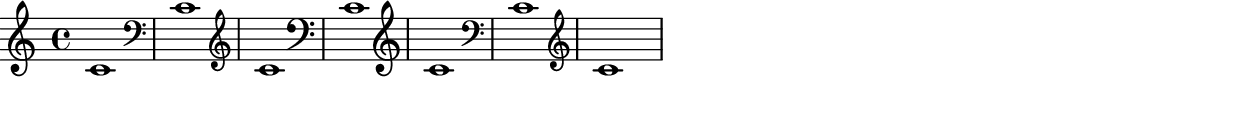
%% Generated by lilypond-book.py
%% Options: [exampleindent=10.16\mm,indent=0\mm,line-width=160\mm]
\include "lilypond-book-preamble.ly"


% ****************************************************************
% Start cut-&-pastable-section
% ****************************************************************



\paper {
  indent = 0\mm
  line-width = 160\mm
  % offset the left padding, also add 1mm as lilypond creates cropped
  % images with a little space on the right
  line-width = #(- line-width (* mm  3.000000) (* mm 1))
}

\layout {
  
}





% ****************************************************************
% ly snippet:
% ****************************************************************
\sourcefilename "keep-change-clefs-full-sized.ly"
\sourcefileline 0
%% DO NOT EDIT this file manually; it is automatically
%% generated from LSR http://lsr.dsi.unimi.it
%% Make any changes in LSR itself, or in Documentation/snippets/new/ ,
%% and then run scripts/auxiliar/makelsr.py
%%
%% This file is in the public domain.
\version "2.14.2"

\header {
  lsrtags = "pitches, tweaks-and-overrides"

%% Translation of GIT committish: 6977ddc9a3b63ea810eaecb864269c7d847ccf98
  texidoces = "
Cuando se produce un cambio de clave, el símbolo de clave se imprime a
un tamaño menor que la clave inicial.  Esto se puede ajustar con
@code{full-size-change}.

"
  doctitlees = "Mantener el tamaño del símbolo en los cambios de clave"



  texidoc = "
When a clef is changed, the clef sign displayed is smaller than the
initial clef.  This can be overridden with @code{full-size-change}.

"
  doctitle = "Keep change clefs full sized"
} % begin verbatim


\relative c' {
  \clef "treble"
  c1
  \clef "bass"
  c1
  \clef "treble"
  c1
  \override Staff.Clef #'full-size-change = ##t
  \clef "bass"
  c1
  \clef "treble"
  c1
  \revert Staff.Clef #'full-size-change
  \clef "bass"
  c1
  \clef "treble"
  c1
}




% ****************************************************************
% end ly snippet
% ****************************************************************
